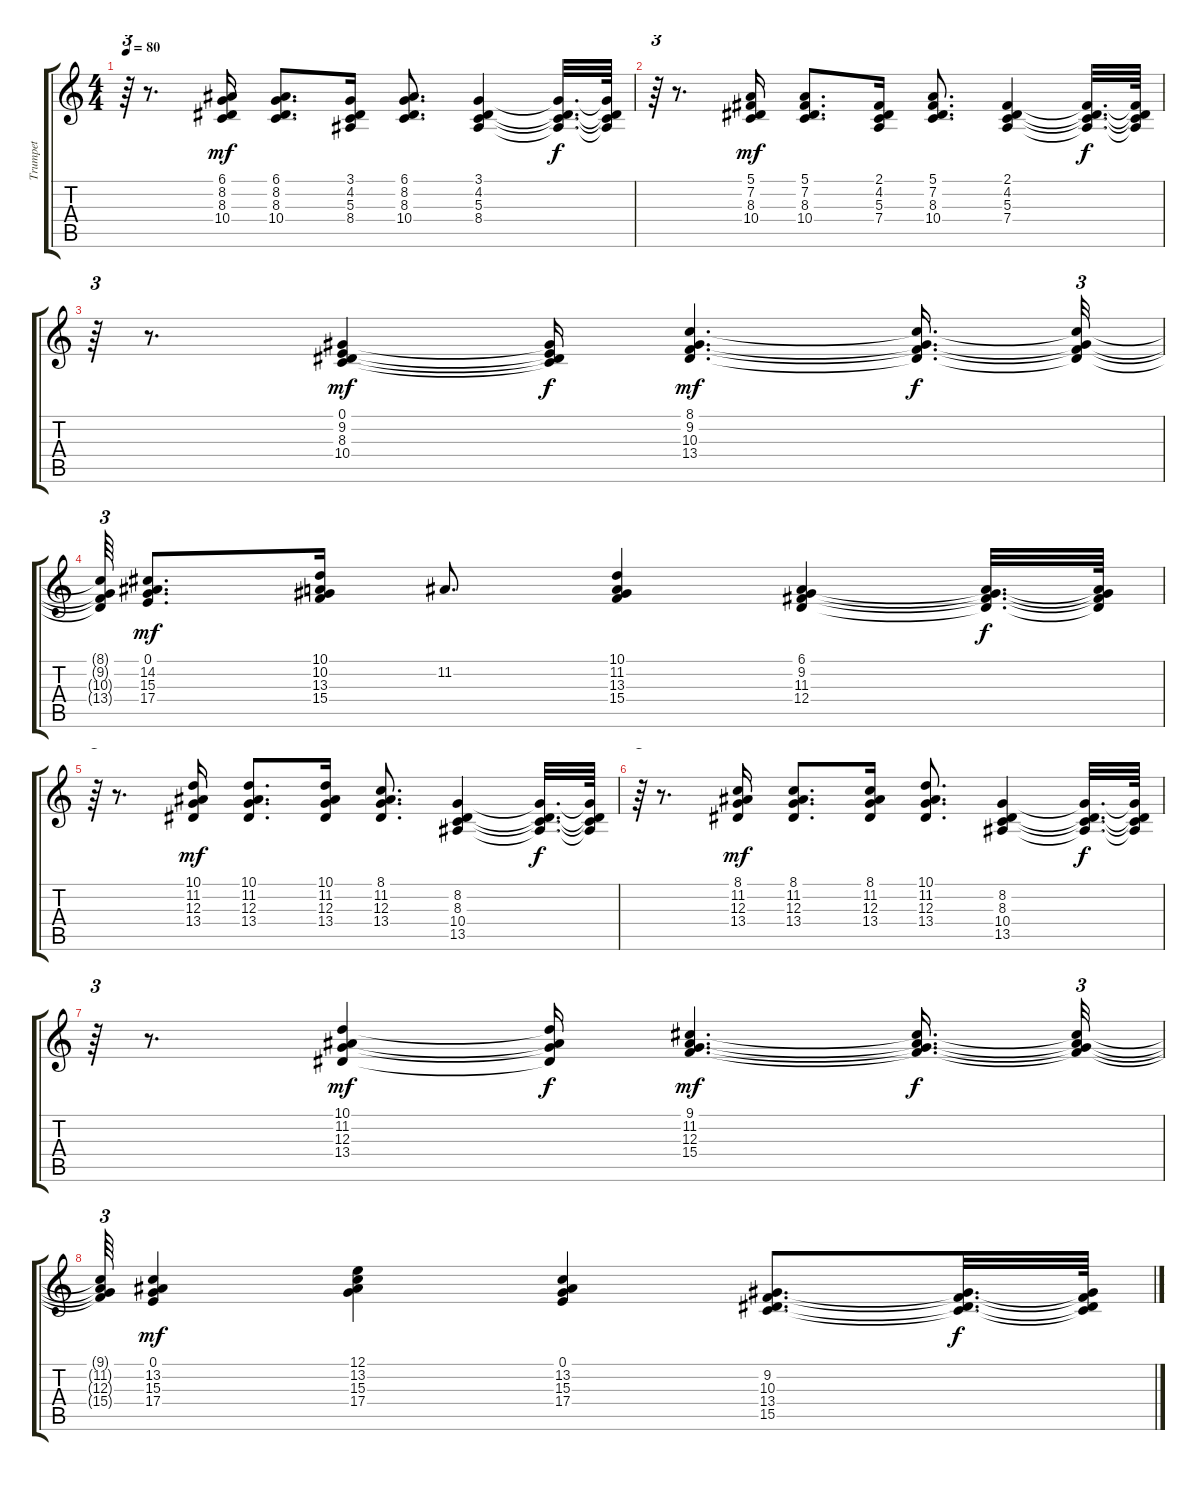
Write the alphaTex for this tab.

\track ("Trumpet" "Trumpet") {instrument trumpet}
\staff {score tabs}
\tuning (E4 B3 G3 D3 A2 E2) {hide}
\ts (4 4)
\tempo 80
\clef g2
\ks c
r.64{tu (3 2) dy f} r.8{d} (6.1 8.2 8.3 10.4).16{dy mf} (6.1 8.2 8.3 10.4).8{d} (3.1 4.2 5.3 8.4).16 (6.1 8.2 8.3 10.4).8{d} (3.1 4.2 5.3 8.4).4 (3.1{t} 4.2{t} 5.3{t} 8.4{t}).32{d dy f} (3.1{t} 4.2{t} 5.3{t} 8.4{t}).64 |
r.64{tu (3 2)} r.8{d} (5.1 7.2 8.3 10.4).16{dy mf} (5.1 7.2 8.3 10.4).8{d} (2.1 4.2 5.3 7.4).16 (5.1 7.2 8.3 10.4).8{d} (2.1 4.2 5.3 7.4).4 (2.1{t} 4.2{t} 5.3{t} 7.4{t}).32{d dy f} (2.1{t} 4.2{t} 5.3{t} 7.4{t}).64 |
r.64{tu (3 2)} r.8{d} (0.1 9.2 8.3 10.4).4{dy mf} (0.1{t} 9.2{t} 8.3{t} 10.4{t}).16{dy f} (8.1 9.2 10.3 13.4).4{d dy mf} (8.1{t} 9.2{t} 10.3{t} 13.4{t}).16{d dy f} (8.1{t} 9.2{t} 10.3{t} 13.4{t}).32{tu (3 2)} |
(8.1{t} 9.2{t} 10.3{t} 13.4{t}).64{tu (3 2)} (0.1 14.2 15.3 17.4).8{d dy mf} (10.1 10.2 13.3 15.4).16 11.2.8{d} (10.1 11.2 13.3 15.4).4 (6.1 9.2 11.3 12.4).4 (6.1{t} 9.2{t} 11.3{t} 12.4{t}).32{d dy f} (6.1{t} 9.2{t} 11.3{t} 12.4{t}).64 |
r.64{tu (3 2)} r.8{d} (10.1 11.2 12.3 13.4).16{dy mf} (10.1 11.2 12.3 13.4).8{d} (10.1 11.2 12.3 13.4).16 (8.1 11.2 12.3 13.4).8{d} (8.2 8.3 10.4 13.5).4 (8.2{t} 8.3{t} 10.4{t} 13.5{t}).32{d dy f} (8.2{t} 8.3{t} 10.4{t} 13.5{t}).64 |
r.64{tu (3 2)} r.8{d} (8.1 11.2 12.3 13.4).16{dy mf} (8.1 11.2 12.3 13.4).8{d} (8.1 11.2 12.3 13.4).16 (10.1 11.2 12.3 13.4).8{d} (8.2 8.3 10.4 13.5).4 (8.2{t} 8.3{t} 10.4{t} 13.5{t}).32{d dy f} (8.2{t} 8.3{t} 10.4{t} 13.5{t}).64 |
r.64{tu (3 2)} r.8{d} (10.1 11.2 12.3 13.4).4{dy mf} (10.1{t} 11.2{t} 12.3{t} 13.4{t}).16{dy f} (9.1 11.2 12.3 15.4).4{d dy mf} (9.1{t} 11.2{t} 12.3{t} 15.4{t}).16{d dy f} (9.1{t} 11.2{t} 12.3{t} 15.4{t}).32{tu (3 2)} |
(9.1{t} 11.2{t} 12.3{t} 15.4{t}).64{tu (3 2)} (0.1 13.2 15.3 17.4).4{dy mf} (12.1 13.2 15.3 17.4).4 (0.1 13.2 15.3 17.4).4 (9.2 10.3 13.4 15.5).8{d} (9.2{t} 10.3{t} 13.4{t} 15.5{t}).32{d dy f} (9.2{t} 10.3{t} 13.4{t} 15.5{t}).64
